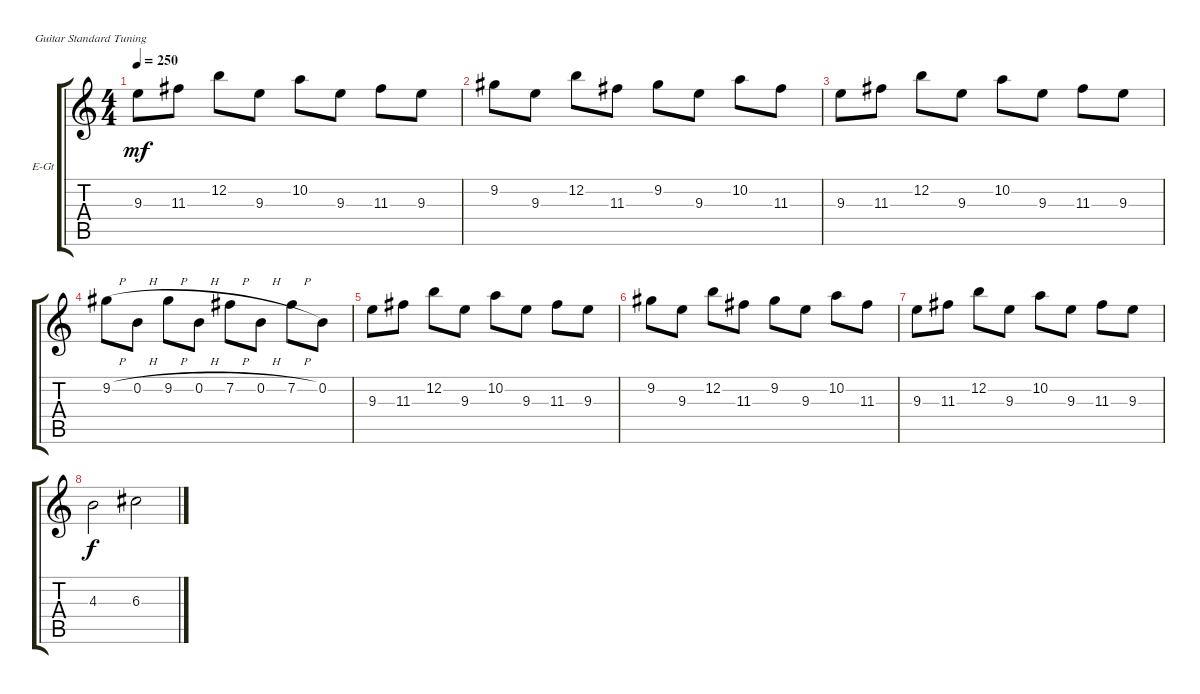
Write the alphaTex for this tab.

\defaultSystemsLayout 4
\bracketExtendMode groupsimilarinstruments
\firstSystemTrackNameOrientation horizontal
\otherSystemsTrackNameOrientation horizontal
\track ("Пилюлюкаклка" "E-Gt") {instrument distortionguitar}
\staff {score tabs}
\tuning (E4 B3 G3 D3 A2 E2)
\ts (4 4)
\tempo 250
\clef g2
\scale
0.333333
\ks c
9.3.8{dy mf} 11.3.8 12.2.8 9.3.8 10.2.8 9.3.8 11.3.8 9.3.8 |
\scale
0.333333 9.2.8 9.3.8 12.2.8 11.3.8 9.2.8 9.3.8 10.2.8 11.3.8 |
\scale
0.333333 9.3.8 11.3.8 12.2.8 9.3.8 10.2.8 9.3.8 11.3.8 9.3.8 |
\scale
0.333333 9.2{h}.8 0.2{h}.8 9.2{h}.8 0.2{h}.8 7.2{h}.8 0.2{h}.8 7.2{h}.8 0.2.8 |
\scale
0.333333 9.3.8 11.3.8 12.2.8 9.3.8 10.2.8 9.3.8 11.3.8 9.3.8 |
\scale
0.333333 9.2.8 9.3.8 12.2.8 11.3.8 9.2.8 9.3.8 10.2.8 11.3.8 |
\scale
0.333333 9.3.8 11.3.8 12.2.8 9.3.8 10.2.8 9.3.8 11.3.8 9.3.8 |
\scale
0.333333 4.3.2{dy f} 6.3.2 |
\scale
0.333333 |
\scale
0.333333 |
\scale
0.333333 |
\scale
0.333333 |
\scale
0.333333 |
\scale
0.333333 |
\scale
0.333333 |
\scale
0.333333
